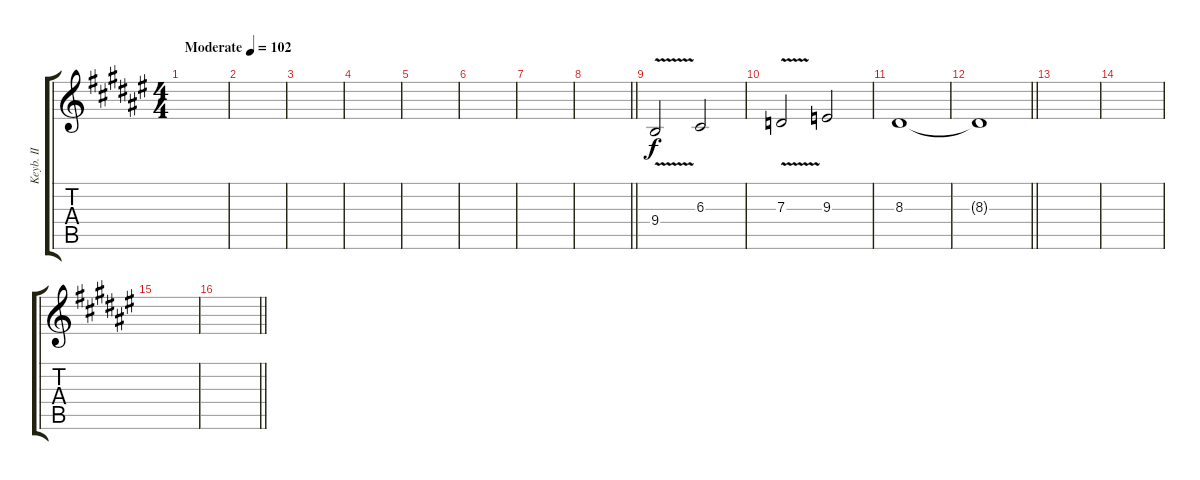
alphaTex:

\track ("Keyb. II" "Keyb. II") {instrument lead3calliope}
\staff {score tabs}
\tuning (E4 B3 G3 D3 A2 E2) {hide}
\ts (4 4)
\tempo (102 "Moderate")
\clef g2
\ks d#minor
|
|
|
|
|
|
|
\barLineRight lightlight
|
9.4{v}.2 6.3.2 |
7.3{v}.2 9.3.2 |
8.3.1 |
\barLineRight lightlight
8.3{t}.1 |
|
|
|
\barLineRight lightlight
